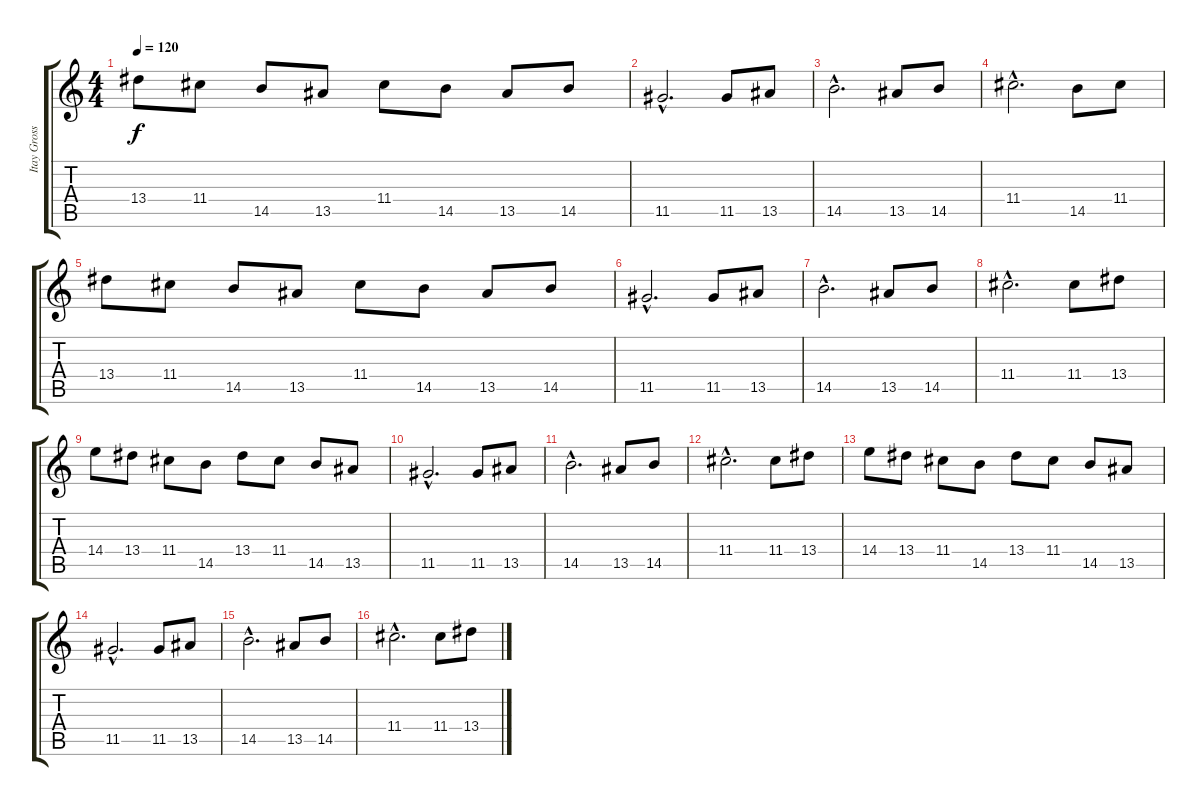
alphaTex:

\track ("Itay Gross" "Itay Gross") {instrument overdrivenguitar}
\staff {score tabs}
\tuning (E4 B3 G3 D3 A2 E2) {hide}
\ts (4 4)
\tempo 120
\clef g2
\ks c
13.4.8{dy f} 11.4.8 14.5.8 13.5.8 11.4.8 14.5.8 13.5.8 14.5.8 |
11.5{hac}.2{d} 11.5.8 13.5.8 |
14.5{hac}.2{d} 13.5.8 14.5.8 |
11.4{hac}.2{d} 14.5.8 11.4.8 |
13.4.8 11.4.8 14.5.8 13.5.8 11.4.8 14.5.8 13.5.8 14.5.8 |
11.5{hac}.2{d} 11.5.8 13.5.8 |
14.5{hac}.2{d} 13.5.8 14.5.8 |
11.4{hac}.2{d} 11.4.8 13.4.8 |
14.4.8 13.4.8 11.4.8 14.5.8 13.4.8 11.4.8 14.5.8 13.5.8 |
11.5{hac}.2{d} 11.5.8 13.5.8 |
14.5{hac}.2{d} 13.5.8 14.5.8 |
11.4{hac}.2{d} 11.4.8 13.4.8 |
14.4.8 13.4.8 11.4.8 14.5.8 13.4.8 11.4.8 14.5.8 13.5.8 |
11.5{hac}.2{d} 11.5.8 13.5.8 |
14.5{hac}.2{d} 13.5.8 14.5.8 |
11.4{hac}.2{d} 11.4.8 13.4.8
